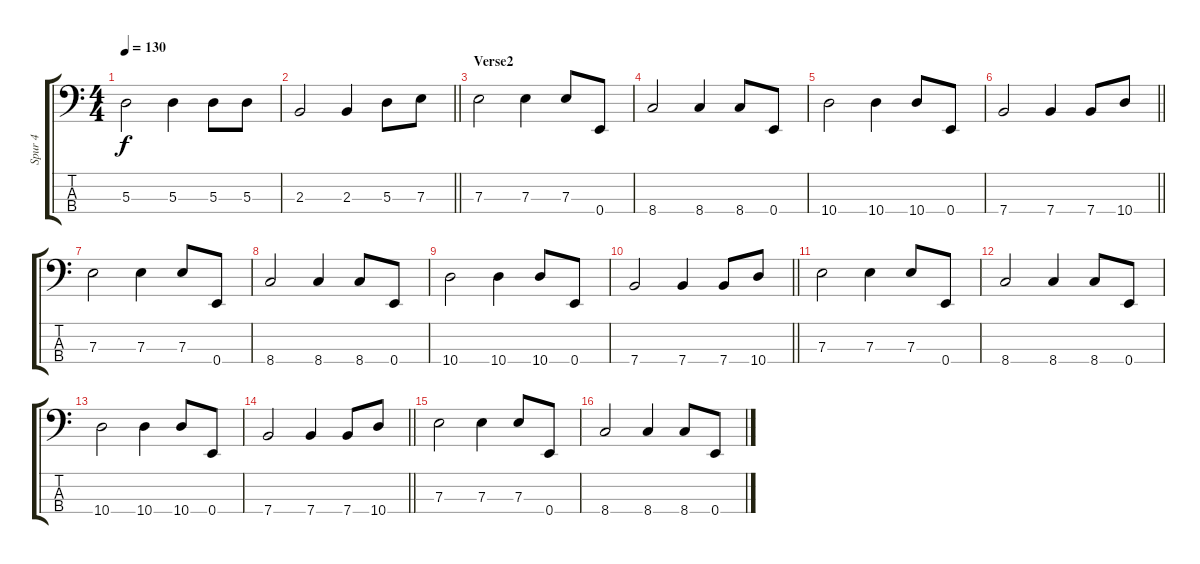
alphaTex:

\track ("Spur 4" "Spur 4") {instrument electricbassfinger}
\staff {score tabs}
\tuning (G2 D2 A1 E1) {hide}
\ts (4 4)
\tempo 130
\clef f4
\ks c
5.3.2{dy f} 5.3.4 5.3.8 5.3.8 |
\barLineRight lightlight
2.3.2 2.3.4 5.3.8 7.3.8 |
\section ("" "Verse2")
7.3.2 7.3.4 7.3.8 0.4.8 |
8.4.2 8.4.4 8.4.8 0.4.8 |
10.4.2 10.4.4 10.4.8 0.4.8 |
\barLineRight lightlight
7.4.2 7.4.4 7.4.8 10.4.8 |
7.3.2 7.3.4 7.3.8 0.4.8 |
8.4.2 8.4.4 8.4.8 0.4.8 |
10.4.2 10.4.4 10.4.8 0.4.8 |
\barLineRight lightlight
7.4.2 7.4.4 7.4.8 10.4.8 |
7.3.2 7.3.4 7.3.8 0.4.8 |
8.4.2 8.4.4 8.4.8 0.4.8 |
10.4.2 10.4.4 10.4.8 0.4.8 |
\barLineRight lightlight
7.4.2 7.4.4 7.4.8 10.4.8 |
7.3.2 7.3.4 7.3.8 0.4.8 |
8.4.2 8.4.4 8.4.8 0.4.8
